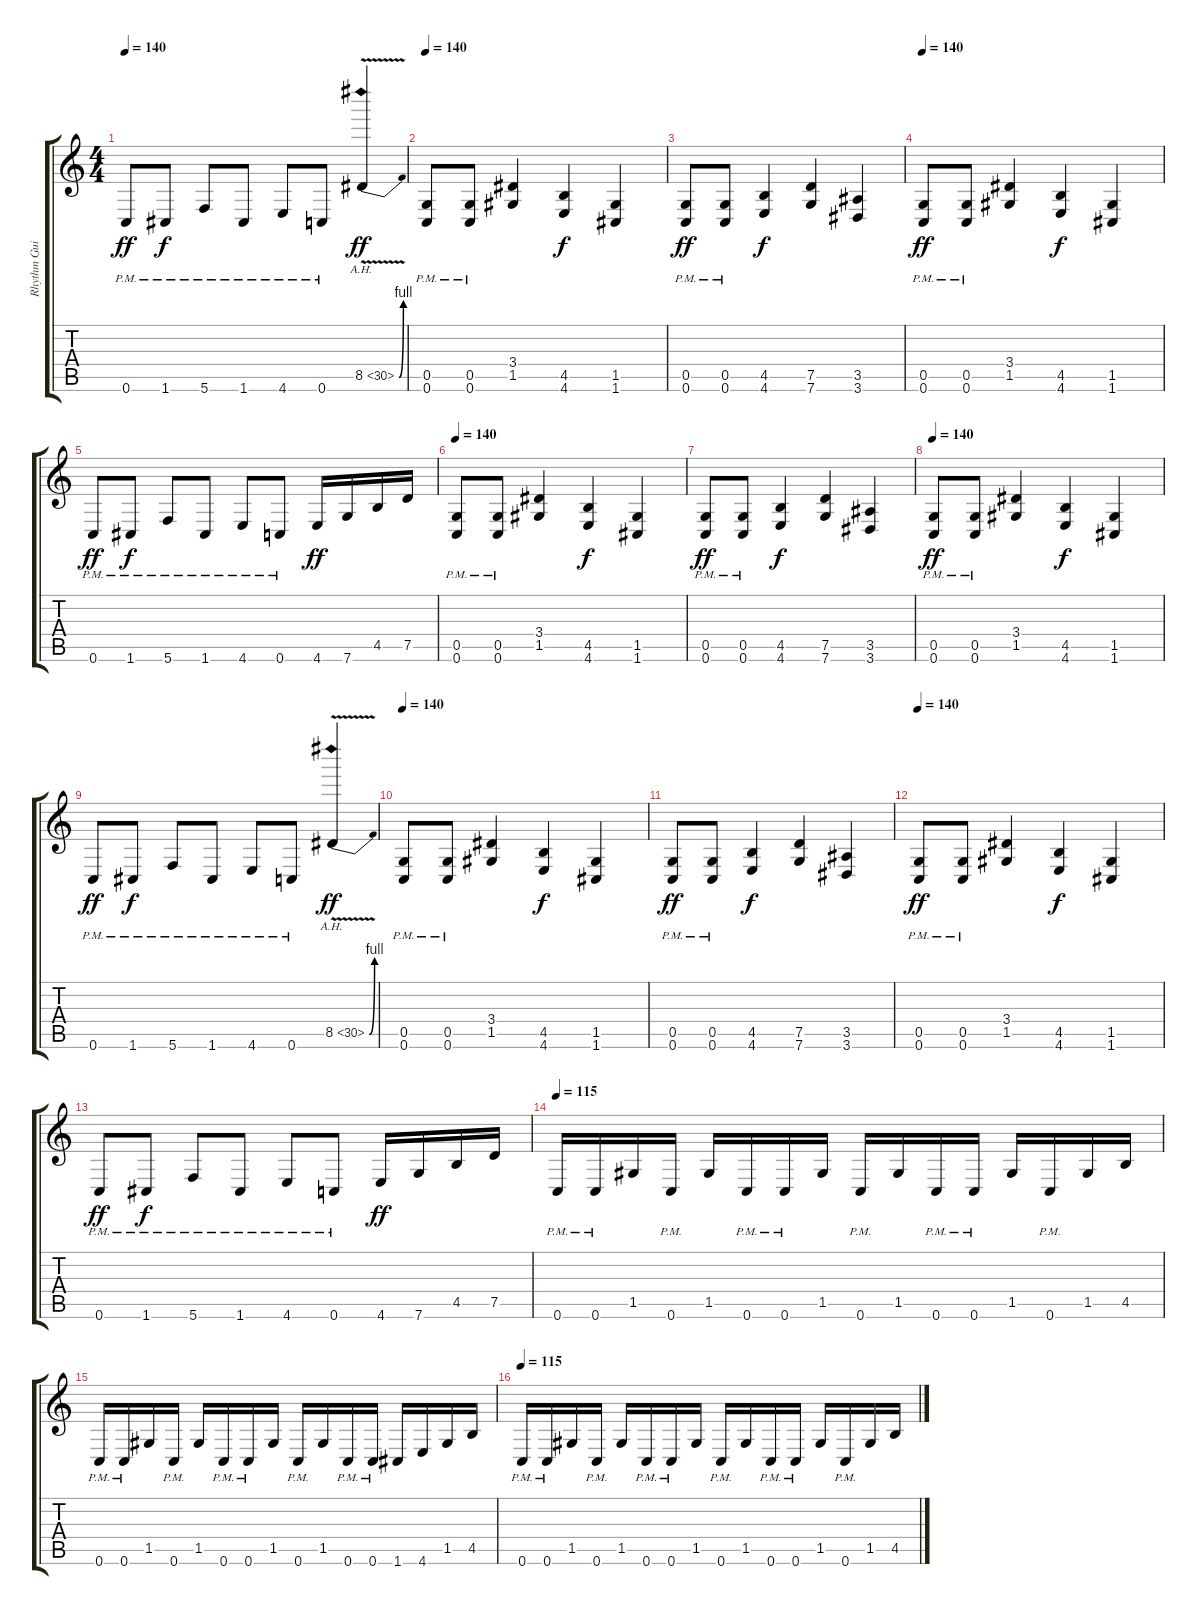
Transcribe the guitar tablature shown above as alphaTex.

\track ("Rhythm Guitar" "Rhythm Gui") {instrument distortionguitar}
\staff {score tabs}
\tuning (D4 A3 F3 C3 G2 C2) {hide}
\ts (4 4)
\tempo 140
\clef g2
\ks c
0.6{pm}.8{dy ff} 1.6{pm}.8{dy f} 5.6{pm}.8 1.6{pm}.8 4.6{pm}.8 0.6{pm}.8 8.5{be (bend 0 0 60 4) ah 22 v}.4{dy ff} |
\tempo 140
(0.5{pm} 0.6{pm}).8 (0.5{pm} 0.6{pm}).8 (3.4 1.5).4 (4.5 4.6).4{dy f} (1.5 1.6).4 |
(0.5{pm} 0.6{pm}).8{dy ff} (0.5{pm} 0.6{pm}).8 (4.5 4.6).4{dy f} (7.5 7.6).4 (3.5 3.6).4 |
\tempo 140
(0.5{pm} 0.6{pm}).8{dy ff} (0.5{pm} 0.6{pm}).8 (3.4 1.5).4 (4.5 4.6).4{dy f} (1.5 1.6).4 |
0.6{pm}.8{dy ff} 1.6{pm}.8{dy f} 5.6{pm}.8 1.6{pm}.8 4.6{pm}.8 0.6{pm}.8 4.6.16{dy ff} 7.6.16 4.5.16 7.5.16 |
\tempo 140
(0.5{pm} 0.6{pm}).8 (0.5{pm} 0.6{pm}).8 (3.4 1.5).4 (4.5 4.6).4{dy f} (1.5 1.6).4 |
(0.5{pm} 0.6{pm}).8{dy ff} (0.5{pm} 0.6{pm}).8 (4.5 4.6).4{dy f} (7.5 7.6).4 (3.5 3.6).4 |
\tempo 140
(0.5{pm} 0.6{pm}).8{dy ff} (0.5{pm} 0.6{pm}).8 (3.4 1.5).4 (4.5 4.6).4{dy f} (1.5 1.6).4 |
0.6{pm}.8{dy ff} 1.6{pm}.8{dy f} 5.6{pm}.8 1.6{pm}.8 4.6{pm}.8 0.6{pm}.8 8.5{be (bend 0 0 60 4) ah 22 v}.4{dy ff} |
\tempo 140
(0.5{pm} 0.6{pm}).8 (0.5{pm} 0.6{pm}).8 (3.4 1.5).4 (4.5 4.6).4{dy f} (1.5 1.6).4 |
(0.5{pm} 0.6{pm}).8{dy ff} (0.5{pm} 0.6{pm}).8 (4.5 4.6).4{dy f} (7.5 7.6).4 (3.5 3.6).4 |
\tempo 140
(0.5{pm} 0.6{pm}).8{dy ff} (0.5{pm} 0.6{pm}).8 (3.4 1.5).4 (4.5 4.6).4{dy f} (1.5 1.6).4 |
0.6{pm}.8{dy ff} 1.6{pm}.8{dy f} 5.6{pm}.8 1.6{pm}.8 4.6{pm}.8 0.6{pm}.8 4.6.16{dy ff} 7.6.16 4.5.16 7.5.16 |
\tempo 115
0.6{pm}.16 0.6{pm}.16 1.5.16 0.6{pm}.16 1.5.16 0.6{pm}.16 0.6{pm}.16 1.5.16 0.6{pm}.16 1.5.16 0.6{pm}.16 0.6{pm}.16 1.5.16 0.6{pm}.16 1.5.16 4.5.16 |
0.6{pm}.16 0.6{pm}.16 1.5.16 0.6{pm}.16 1.5.16 0.6{pm}.16 0.6{pm}.16 1.5.16 0.6{pm}.16 1.5.16 0.6{pm}.16 0.6{pm}.16 1.6.16 4.6.16 1.5.16 4.5.16 |
\tempo 115
0.6{pm}.16 0.6{pm}.16 1.5.16 0.6{pm}.16 1.5.16 0.6{pm}.16 0.6{pm}.16 1.5.16 0.6{pm}.16 1.5.16 0.6{pm}.16 0.6{pm}.16 1.5.16 0.6{pm}.16 1.5.16 4.5.16
